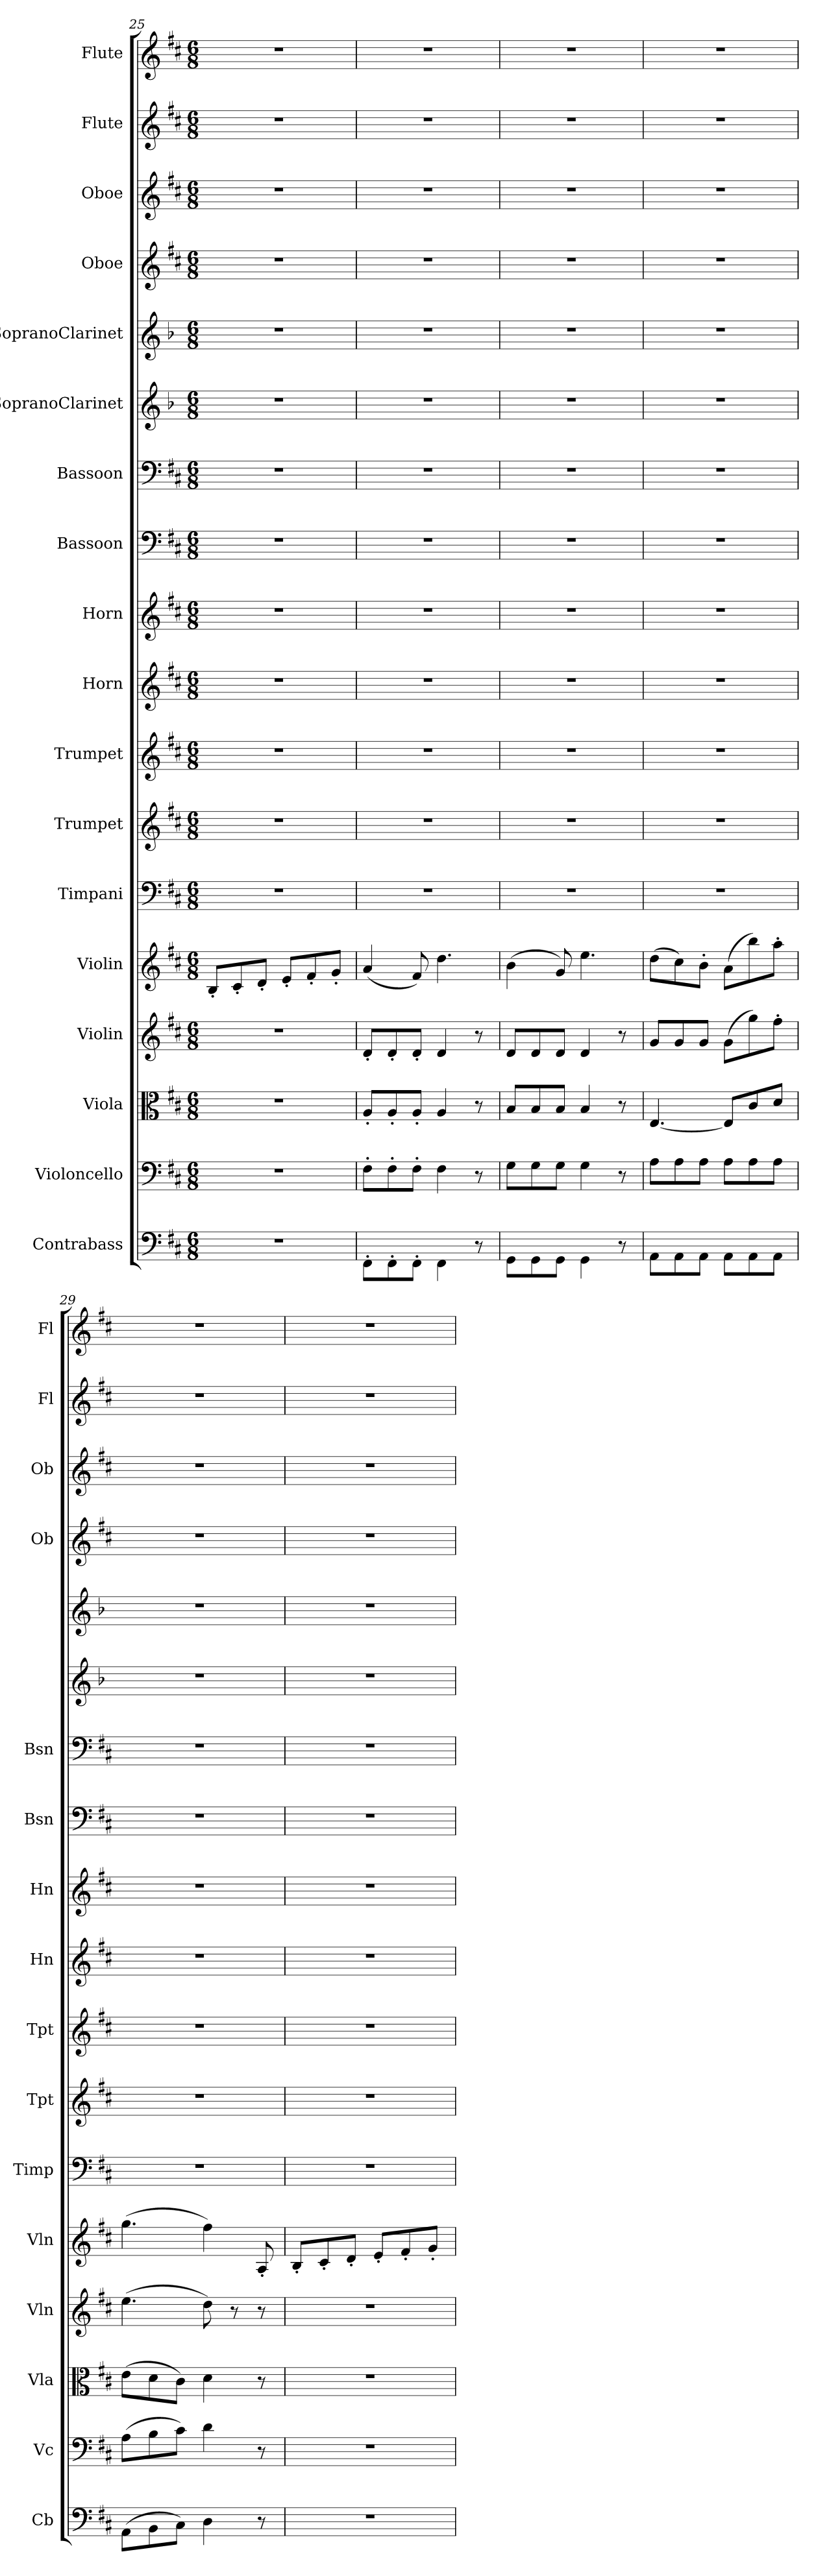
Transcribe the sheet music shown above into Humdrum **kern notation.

**kern	**kern	**kern	**kern	**kern	**kern	**kern	**kern	**kern	**kern	**kern	**kern	**kern	**kern	**kern	**kern	**kern	**kern
*part18	*part17	*part16	*part15	*part14	*part13	*part12	*part11	*part10	*part9	*part8	*part7	*part6	*part5	*part4	*part3	*part2	*part1
*staff18	*staff17	*staff16	*staff15	*staff14	*staff13	*staff12	*staff11	*staff10	*staff9	*staff8	*staff7	*staff6	*staff5	*staff4	*staff3	*staff2	*staff1
*I"Contrabass	*I"Violoncello	*I"Viola	*I"Violin	*I"Violin	*I"Timpani	*I"Trumpet	*I"Trumpet	*I"Horn	*I"Horn	*I"Bassoon	*I"Bassoon	*I"SopranoClarinet	*I"SopranoClarinet	*I"Oboe	*I"Oboe	*I"Flute	*I"Flute
*I'Cb	*I'Vc	*I'Vla	*I'Vln	*I'Vln	*I'Timp	*I'Tpt	*I'Tpt	*I'Hn	*I'Hn	*I'Bsn	*I'Bsn	*	*	*I'Ob	*I'Ob	*I'Fl	*I'Fl
*clefF4	*clefF4	*clefC3	*clefG2	*clefG2	*clefF4	*clefG2	*clefG2	*clefG2	*clefG2	*clefF4	*clefF4	*clefG2	*clefG2	*clefG2	*clefG2	*clefG2	*clefG2
*k[f#c#]	*k[f#c#]	*k[f#c#]	*k[f#c#]	*k[f#c#]	*k[f#c#]	*k[f#c#]	*k[f#c#]	*k[f#c#]	*k[f#c#]	*k[f#c#]	*k[f#c#]	*k[b-]	*k[b-]	*k[f#c#]	*k[f#c#]	*k[f#c#]	*k[f#c#]
*M6/8	*M6/8	*M6/8	*M6/8	*M6/8	*M6/8	*M6/8	*M6/8	*M6/8	*M6/8	*M6/8	*M6/8	*M6/8	*M6/8	*M6/8	*M6/8	*M6/8	*M6/8
=25	=25	=25	=25	=25	=25	=25	=25	=25	=25	=25	=25	=25	=25	=25	=25	=25	=25
2.r	2.r	2.r	2.r	8B'/L	2.r	2.r	2.r	2.r	2.r	2.r	2.r	2.r	2.r	2.r	2.r	2.r	2.r
.	.	.	.	8c#'/	.	.	.	.	.	.	.	.	.	.	.	.	.
.	.	.	.	8d'/J	.	.	.	.	.	.	.	.	.	.	.	.	.
.	.	.	.	8e'/L	.	.	.	.	.	.	.	.	.	.	.	.	.
.	.	.	.	8f#'/	.	.	.	.	.	.	.	.	.	.	.	.	.
.	.	.	.	8g'/J	.	.	.	.	.	.	.	.	.	.	.	.	.
=26	=26	=26	=26	=26	=26	=26	=26	=26	=26	=26	=26	=26	=26	=26	=26	=26	=26
8FF#'\L	8F#'\L	8A'/L	8d'/L	(4a/	2.r	2.r	2.r	2.r	2.r	2.r	2.r	2.r	2.r	2.r	2.r	2.r	2.r
8FF#'\	8F#'\	8A'/	8d'/	.	.	.	.	.	.	.	.	.	.	.	.	.	.
8FF#'\J	8F#'\J	8A'/J	8d'/J	8f#/)	.	.	.	.	.	.	.	.	.	.	.	.	.
4FF#\	4F#\	4A/	4d/	4.dd\	.	.	.	.	.	.	.	.	.	.	.	.	.
8r	8r	8r	8r	.	.	.	.	.	.	.	.	.	.	.	.	.	.
=27	=27	=27	=27	=27	=27	=27	=27	=27	=27	=27	=27	=27	=27	=27	=27	=27	=27
8GG\L	8G\L	8B/L	8d/L	(4b\	2.r	2.r	2.r	2.r	2.r	2.r	2.r	2.r	2.r	2.r	2.r	2.r	2.r
8GG\	8G\	8B/	8d/	.	.	.	.	.	.	.	.	.	.	.	.	.	.
8GG\J	8G\J	8B/J	8d/J	8g/)	.	.	.	.	.	.	.	.	.	.	.	.	.
4GG\	4G\	4B/	4d/	4.ee\	.	.	.	.	.	.	.	.	.	.	.	.	.
8r	8r	8r	8r	.	.	.	.	.	.	.	.	.	.	.	.	.	.
=28	=28	=28	=28	=28	=28	=28	=28	=28	=28	=28	=28	=28	=28	=28	=28	=28	=28
8AA\L	8A\L	[4.E/	8g/L	(8dd\L	2.r	2.r	2.r	2.r	2.r	2.r	2.r	2.r	2.r	2.r	2.r	2.r	2.r
8AA\	8A\	.	8g/	8cc#\)	.	.	.	.	.	.	.	.	.	.	.	.	.
8AA\J	8A\J	.	8g/J	8b'\J	.	.	.	.	.	.	.	.	.	.	.	.	.
8AA\L	8A\L	8E/L]	(8g\L	(8a\L	.	.	.	.	.	.	.	.	.	.	.	.	.
8AA\	8A\	8c#/	8gg\)	8bb\)	.	.	.	.	.	.	.	.	.	.	.	.	.
8AA\J	8A\J	8d/J	8ff#'\J	8aa'\J	.	.	.	.	.	.	.	.	.	.	.	.	.
=29	=29	=29	=29	=29	=29	=29	=29	=29	=29	=29	=29	=29	=29	=29	=29	=29	=29
(8AA\L	(8A\L	(8e\L	(4.ee\	(4.gg\	2.r	2.r	2.r	2.r	2.r	2.r	2.r	2.r	2.r	2.r	2.r	2.r	2.r
8BB\	8B\	8d\	.	.	.	.	.	.	.	.	.	.	.	.	.	.	.
8C#\J)	8c#\J)	8c#\J)	.	.	.	.	.	.	.	.	.	.	.	.	.	.	.
4D\	4d\	4d\	8dd\)	4ff#\)	.	.	.	.	.	.	.	.	.	.	.	.	.
.	.	.	8r	.	.	.	.	.	.	.	.	.	.	.	.	.	.
8r	8r	8r	8r	8A'/	.	.	.	.	.	.	.	.	.	.	.	.	.
=30	=30	=30	=30	=30	=30	=30	=30	=30	=30	=30	=30	=30	=30	=30	=30	=30	=30
2.r	2.r	2.r	2.r	8B'/L	2.r	2.r	2.r	2.r	2.r	2.r	2.r	2.r	2.r	2.r	2.r	2.r	2.r
.	.	.	.	8c#'/	.	.	.	.	.	.	.	.	.	.	.	.	.
.	.	.	.	8d'/J	.	.	.	.	.	.	.	.	.	.	.	.	.
.	.	.	.	8e'/L	.	.	.	.	.	.	.	.	.	.	.	.	.
.	.	.	.	8f#'/	.	.	.	.	.	.	.	.	.	.	.	.	.
.	.	.	.	8g'/J	.	.	.	.	.	.	.	.	.	.	.	.	.
=	=	=	=	=	=	=	=	=	=	=	=	=	=	=	=	=	=
*-	*-	*-	*-	*-	*-	*-	*-	*-	*-	*-	*-	*-	*-	*-	*-	*-	*-
